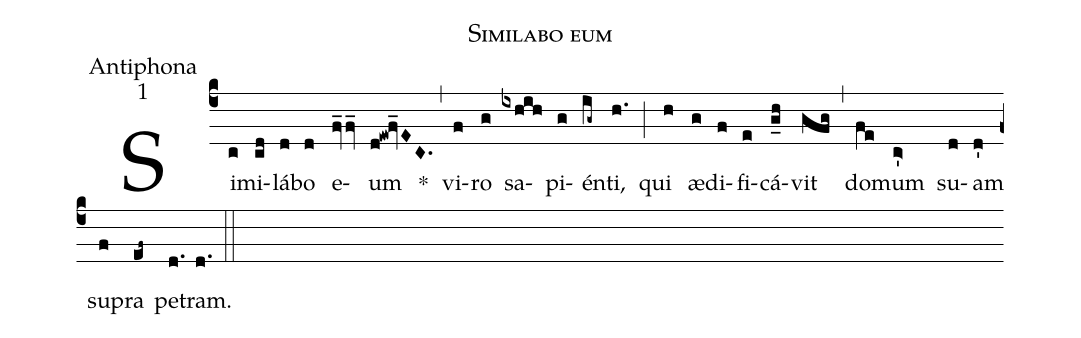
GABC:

name:Similabo eum;
office-part:Antiphona;
mode:1;
%%
(c4) Si(c)mi(cd)lá(d)bo(d) e(fv_2/fv_)um(d!ew!fv_EC.) *(,) vi(f)ro(g) sa(ixhih)pi(g)én(ig~)ti,(h.) (;) qui(h) æ(g)di(f)fi(e)cá(g_h)vit(gfg) (,) do(fe)mum(c'>) su(d)am(d') su(f)pra(ef~) pe(d.)tram.(d.) (::)
